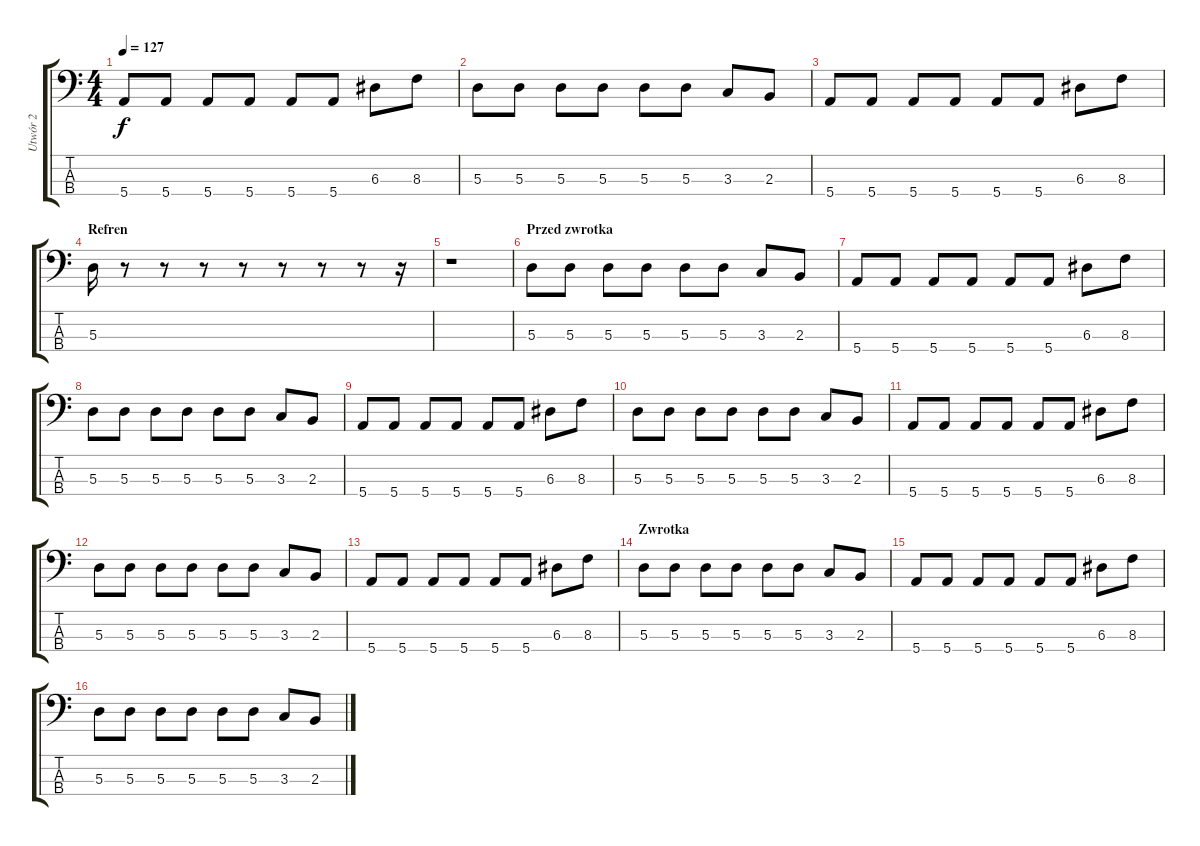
\track ("Utwór 2" "Utwór 2") {instrument electricbasspick}
\staff {score tabs}
\tuning (G2 D2 A1 E1) {hide}
\ts (4 4)
\tempo 127
\clef f4
\ks c
5.4.8{dy f} 5.4.8 5.4.8 5.4.8 5.4.8 5.4.8 6.3.8 8.3.8 |
5.3.8 5.3.8 5.3.8 5.3.8 5.3.8 5.3.8 3.3.8 2.3.8 |
5.4.8 5.4.8 5.4.8 5.4.8 5.4.8 5.4.8 6.3.8 8.3.8 |
\section ("" "Refren")
5.3.16 r.8 r.8 r.8 r.8 r.8 r.8 r.8 r.16 |
r.1 |
\section ("" "Przed zwrotka")
5.3.8 5.3.8 5.3.8 5.3.8 5.3.8 5.3.8 3.3.8 2.3.8 |
5.4.8 5.4.8 5.4.8 5.4.8 5.4.8 5.4.8 6.3.8 8.3.8 |
5.3.8 5.3.8 5.3.8 5.3.8 5.3.8 5.3.8 3.3.8 2.3.8 |
5.4.8 5.4.8 5.4.8 5.4.8 5.4.8 5.4.8 6.3.8 8.3.8 |
5.3.8 5.3.8 5.3.8 5.3.8 5.3.8 5.3.8 3.3.8 2.3.8 |
5.4.8 5.4.8 5.4.8 5.4.8 5.4.8 5.4.8 6.3.8 8.3.8 |
5.3.8 5.3.8 5.3.8 5.3.8 5.3.8 5.3.8 3.3.8 2.3.8 |
5.4.8 5.4.8 5.4.8 5.4.8 5.4.8 5.4.8 6.3.8 8.3.8 |
\section ("" "Zwrotka")
5.3.8 5.3.8 5.3.8 5.3.8 5.3.8 5.3.8 3.3.8 2.3.8 |
5.4.8 5.4.8 5.4.8 5.4.8 5.4.8 5.4.8 6.3.8 8.3.8 |
5.3.8 5.3.8 5.3.8 5.3.8 5.3.8 5.3.8 3.3.8 2.3.8
